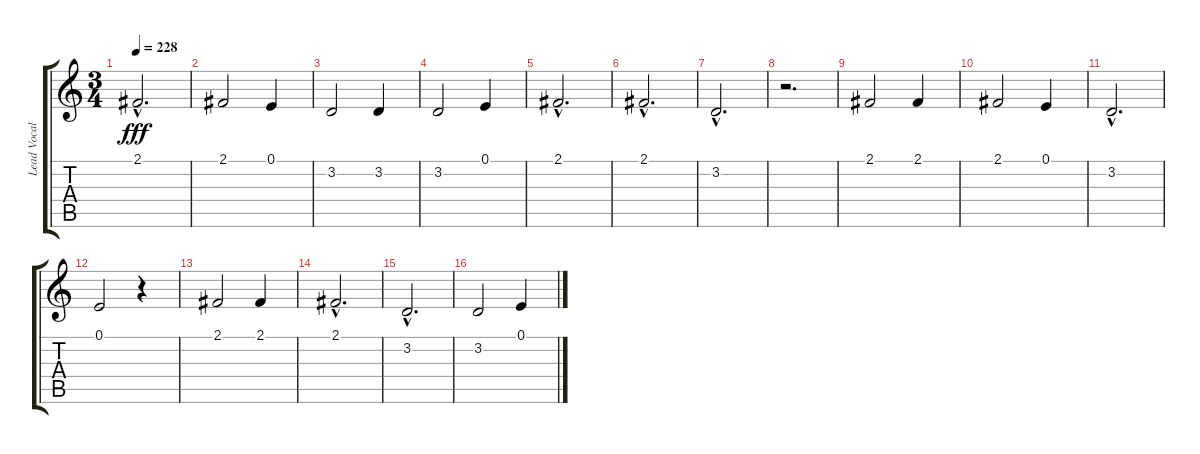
\track ("Lead Vocals" "Lead Vocal") {instrument clarinet}
\staff {score tabs}
\tuning (E4 B3 G3 D3 A2 E2) {hide}
\ts (3 4)
\tempo 228
\clef g2
\ks c
2.1{hac}.2{d dy fff} |
2.1.2 0.1.4 |
3.2.2 3.2.4 |
3.2.2 0.1.4 |
2.1{hac}.2{d} |
2.1{hac}.2{d} |
3.2{hac}.2{d} |
r.2{d} |
2.1.2 2.1.4 |
2.1.2 0.1.4 |
3.2{hac}.2{d} |
0.1.2 r.4 |
2.1.2 2.1.4 |
2.1{hac}.2{d} |
3.2{hac}.2{d} |
3.2.2 0.1.4
